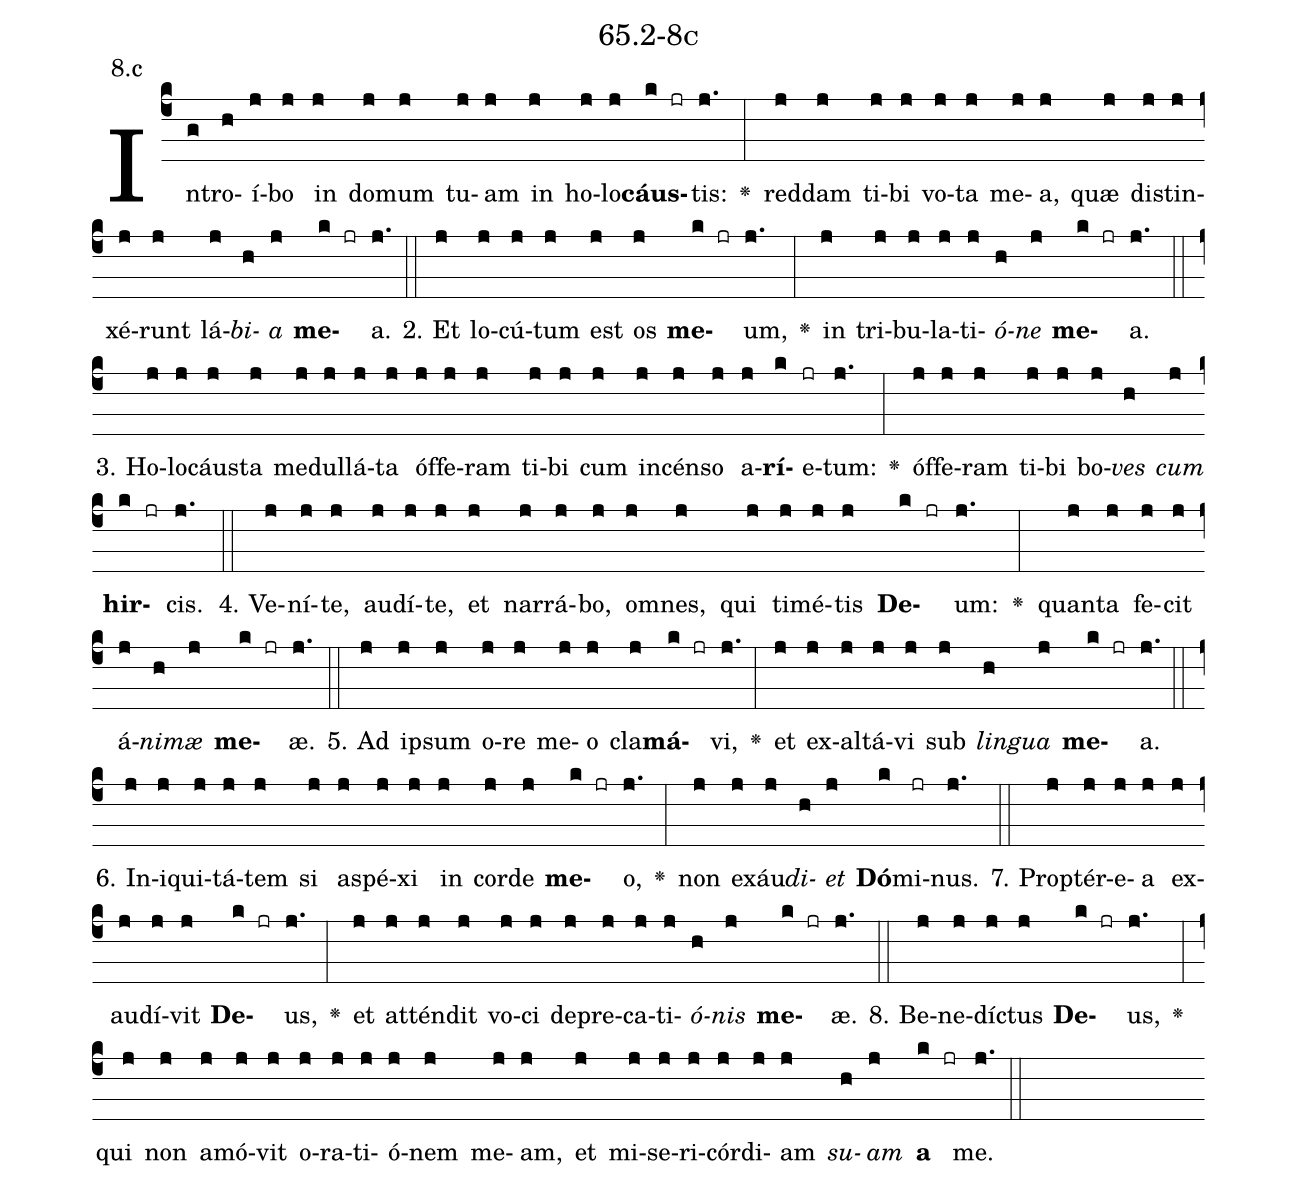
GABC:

name: 65.2-8c;
annotation: 8.c;
%%
(c4)In(g)tro(h)í(j)bo(j) in(j) do(j)mum(j) tu(j)am(j) in(j) ho(j)lo(j)<b>cáus</b>(k jr)tis:(j.) <v>\greheightstar</v>(:) red(j)dam(j) ti(j)bi(j) vo(j)ta(j) me(j)a,(j) quæ(j) di(j)stin(j)xé(j)runt(j) lá(j)<i>bi</i>(h)<i>a</i>(j) <b>me</b>(k jr)a.(j.) (::)
2. Et(j) lo(j)cú(j)tum(j) est(j) os(j) <b>me</b>(k jr)um,(j.) <v>\greheightstar</v>(:) in(j) tri(j)bu(j)la(j)ti(j)<i>ó</i>(h)<i>ne</i>(j) <b>me</b>(k jr)a.(j.) (::)
3. Ho(j)lo(j)cáus(j)ta(j) me(j)dul(j)lá(j)ta(j) óf(j)fe(j)ram(j) ti(j)bi(j) cum(j) in(j)cén(j)so(j) a(j)<b>rí</b>(k)e(jr)tum:(j.) <v>\greheightstar</v>(:) óf(j)fe(j)ram(j) ti(j)bi(j) bo(j)<i>ves</i>(h) <i>cum</i>(j) <b>hir</b>(k jr)cis.(j.) (::)
4. Ve(j)ní(j)te,(j) au(j)dí(j)te,(j) et(j) nar(j)rá(j)bo,(j) om(j)nes,(j) qui(j) ti(j)mé(j)tis(j) <b>De</b>(k jr)um:(j.) <v>\greheightstar</v>(:) quan(j)ta(j) fe(j)cit(j) á(j)<i>ni</i>(h)<i>mæ</i>(j) <b>me</b>(k jr)æ.(j.) (::)
5. Ad(j) ip(j)sum(j) o(j)re(j) me(j)o(j) cla(j)<b>má</b>(k jr)vi,(j.) <v>\greheightstar</v>(:) et(j) ex(j)al(j)tá(j)vi(j) sub(j) <i>lin</i>(h)<i>gua</i>(j) <b>me</b>(k jr)a.(j.) (::)
6. In(j)i(j)qui(j)tá(j)tem(j) si(j) a(j)spé(j)xi(j) in(j) cor(j)de(j) <b>me</b>(k jr)o,(j.) <v>\greheightstar</v>(:) non(j) ex(j)áu(j)<i>di</i>(h)<i>et</i>(j) <b>Dó</b>(k)mi(jr)nus.(j.) (::)
7. Prop(j)tér(j)e(j)a(j) ex(j)au(j)dí(j)vit(j) <b>De</b>(k jr)us,(j.) <v>\greheightstar</v>(:) et(j) at(j)tén(j)dit(j) vo(j)ci(j) de(j)pre(j)ca(j)ti(j)<i>ó</i>(h)<i>nis</i>(j) <b>me</b>(k jr)æ.(j.) (::)
8. Be(j)ne(j)díc(j)tus(j) <b>De</b>(k jr)us,(j.) <v>\greheightstar</v>(:) qui(j) non(j) a(j)mó(j)vit(j) o(j)ra(j)ti(j)ó(j)nem(j) me(j)am,(j) et(j) mi(j)se(j)ri(j)cór(j)di(j)am(j) <i>su</i>(h)<i>am</i>(j) <b>a</b>(k jr) me.(j.) (::)
